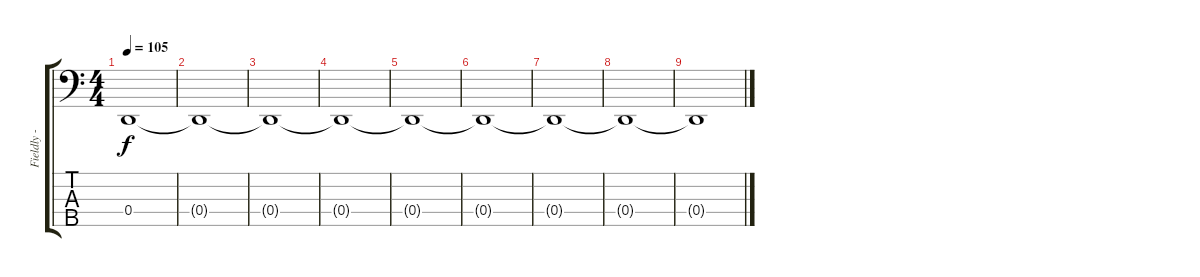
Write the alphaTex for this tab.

\track ("Fieldly - Bass" "Fieldly - ") {instrument electricbassfinger}
\staff {score tabs}
\tuning (F2 C2 G1 D1 A0) {hide}
\ts (4 4)
\tempo 105
\clef f4
\ks c
0.4{t}.1{dy f} |
0.4{t}.1 |
0.4{t}.1 |
0.4{t}.1 |
0.4{t}.1 |
0.4{t}.1 |
0.4{t}.1 |
0.4{t}.1{volume 0} |
0.4{t}.1
